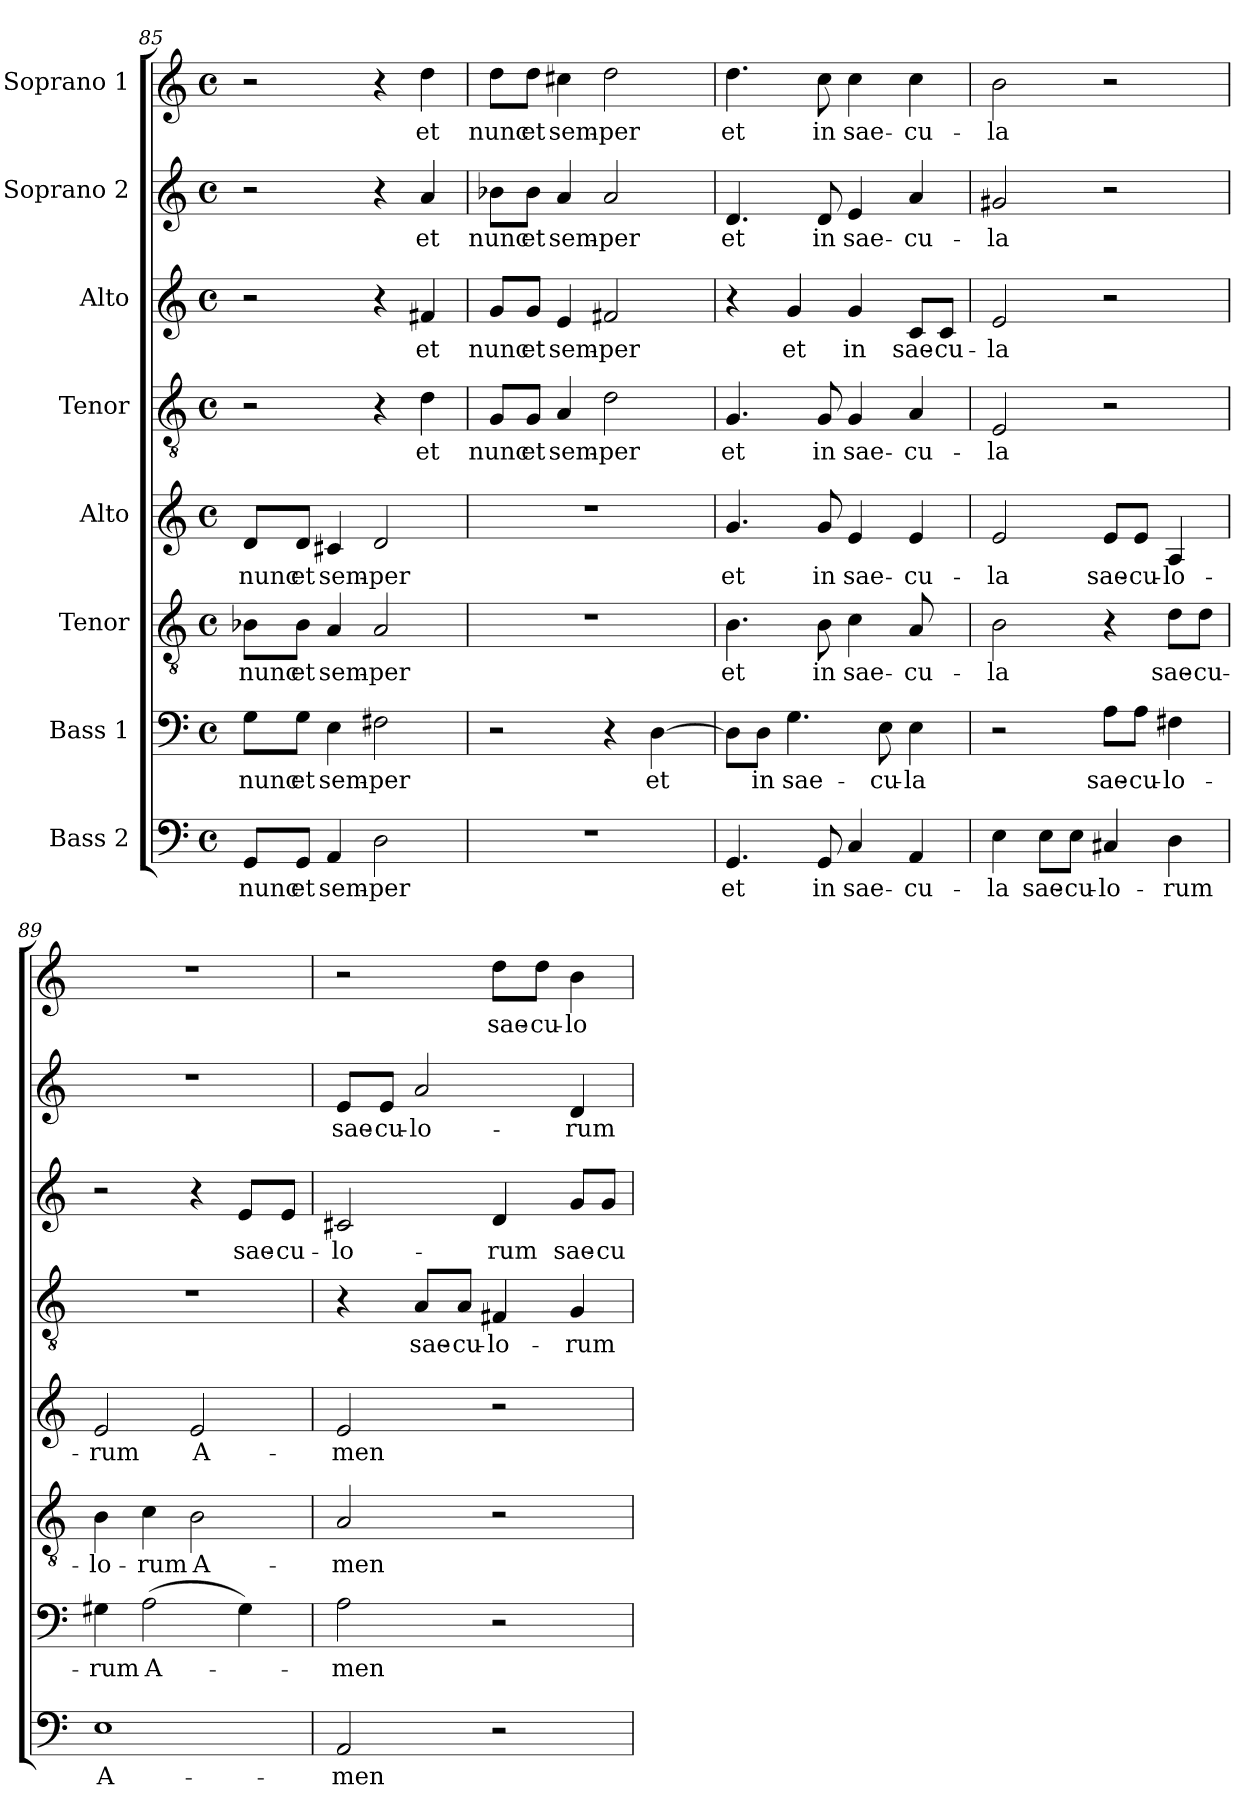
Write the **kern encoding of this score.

**kern	**text	**kern	**text	**kern	**text	**kern	**text	**kern	**text	**kern	**text	**kern	**text	**kern	**text
*part8	*part8	*part7	*part7	*part6	*part6	*part5	*part5	*part4	*part4	*part3	*part3	*part2	*part2	*part1	*part1
*staff8	*staff8	*staff7	*staff7	*staff6	*staff6	*staff5	*staff5	*staff4	*staff4	*staff3	*staff3	*staff2	*staff2	*staff1	*staff1
*I"Bass 2	*	*I"Bass 1	*	*I"Tenor	*	*I"Alto	*	*I"Tenor	*	*I"Alto	*	*I"Soprano 2	*	*I"Soprano 1	*
!!LO:LB:g=z
*clefF4	*	*clefF4	*	*clefGv2	*	*clefG2	*	*clefGv2	*	*clefG2	*	*clefG2	*	*clefG2	*
*k[]	*	*k[]	*	*k[]	*	*k[]	*	*k[]	*	*k[]	*	*k[]	*	*k[]	*
*C:	*	*C:	*	*C:	*	*C:	*	*C:	*	*C:	*	*C:	*	*C:	*
*M4/4	*	*M4/4	*	*M4/4	*	*M4/4	*	*M4/4	*	*M4/4	*	*M4/4	*	*M4/4	*
*met(c)	*	*met(c)	*	*met(c)	*	*met(c)	*	*met(c)	*	*met(c)	*	*met(c)	*	*met(c)	*
=85	=85	=85	=85	=85	=85	=85	=85	=85	=85	=85	=85	=85	=85	=85	=85
8GG/L	nunc	8G\L	nunc	8B-X\L	nunc	8d/L	nunc	2r	.	2r	.	2r	.	2r	.
8GG/J	et	8G\J	et	8B-\J	et	8d/J	et	.	.	.	.	.	.	.	.
4AA/	sem-	4E\	sem-	4A/	sem-	4c#X/	sem-	.	.	.	.	.	.	.	.
2D\	-per	2F#X\	-per	2A/	-per	2d/	-per	4r	.	4r	.	4r	.	4r	.
.	.	.	.	.	.	.	.	4d\	et	4f#X/	et	4a/	et	4dd\	et
=86	=86	=86	=86	=86	=86	=86	=86	=86	=86	=86	=86	=86	=86	=86	=86
1r	.	2r	.	1r	.	1r	.	8G/L	nunc	8g/L	nunc	8b-X\L	nunc	8dd\L	nunc
.	.	.	.	.	.	.	.	8G/J	et	8g/J	et	8b-\J	et	8dd\J	et
.	.	.	.	.	.	.	.	4A/	sem-	4e/	sem-	4a/	sem-	4cc#X\	sem-
.	.	4r	.	.	.	.	.	2d\	-per	2f#X/	-per	2a/	-per	2dd\	-per
.	.	[4D\	et	.	.	.	.	.	.	.	.	.	.	.	.
=87	=87	=87	=87	=87	=87	=87	=87	=87	=87	=87	=87	=87	=87	=87	=87
4.GG/	et	8D\L]	.	4.B\	et	4.g/	et	4.G/	et	4r	.	4.d/	et	4.dd\	et
.	.	8D\J	in	.	.	.	.	.	.	.	.	.	.	.	.
.	.	4.G\	sae-	.	.	.	.	.	.	4g/	et	.	.	.	.
8GG/	in	.	.	8B\	in	8g/	in	8G/	in	.	.	8d/	in	8cc\	in
4C/	sae-	.	.	4c\	sae-	4e/	sae-	4G/	sae-	4g/	in	4e/	sae-	4cc\	sae-
.	.	8E\	-cu-	.	.	.	.	.	.	.	.	.	.	.	.
4AA/	-cu-	4E\	-la	8A/	-cu-	4e/	-cu-	4A/	-cu-	8c/L	sae-	4a/	-cu-	4cc\	-cu-
.	.	.	.	8ryy	.	.	.	.	.	8c/J	-cu-	.	.	.	.
=88	=88	=88	=88	=88	=88	=88	=88	=88	=88	=88	=88	=88	=88	=88	=88
4E\	-la	2r	.	2B\	-la	2e/	-la	2E/	-la	2e/	-la	2g#X/	-la	2b\	-la
8E\L	sae-	.	.	.	.	.	.	.	.	.	.	.	.	.	.
8E\J	-cu-	.	.	.	.	.	.	.	.	.	.	.	.	.	.
4C#X/	-lo-	8A\L	sae-	4r	.	8e/L	sae-	2r	.	2r	.	2r	.	2r	.
.	.	8A\J	-cu-	.	.	8e/J	-cu-	.	.	.	.	.	.	.	.
4D\	-rum	4F#X\	-lo-	8d\L	sae-	4A/	-lo-	.	.	.	.	.	.	.	.
.	.	.	.	8d\J	-cu-	.	.	.	.	.	.	.	.	.	.
=89	=89	=89	=89	=89	=89	=89	=89	=89	=89	=89	=89	=89	=89	=89	=89
1E	A-	4G#X\	-rum	4B\	-lo-	2e/	-rum	1r	.	2r	.	1r	.	1r	.
.	.	(2A\	A-	4c\	-rum	.	.	.	.	.	.	.	.	.	.
.	.	.	.	2B\	A-	2e/	A-	.	.	4r	.	.	.	.	.
.	.	4G#\)	.	.	.	.	.	.	.	8e/L	sae-	.	.	.	.
.	.	.	.	.	.	.	.	.	.	8e/J	-cu-	.	.	.	.
=90	=90	=90	=90	=90	=90	=90	=90	=90	=90	=90	=90	=90	=90	=90	=90
2AA/	-men	2A\	-men	2A/	-men	2e/	-men	4r	.	2c#X/	-lo-	8e/L	sae-	2r	.
.	.	.	.	.	.	.	.	.	.	.	.	8e/J	-cu-	.	.
.	.	.	.	.	.	.	.	8A/L	sae-	.	.	2a/	-lo-	.	.
.	.	.	.	.	.	.	.	8A/J	-cu-	.	.	.	.	.	.
2r	.	2r	.	2r	.	2r	.	4F#X/	-lo-	4d/	-rum	.	.	8dd\L	sae-
.	.	.	.	.	.	.	.	.	.	.	.	.	.	8dd\J	-cu-
.	.	.	.	.	.	.	.	4G/	-rum	8g/L	sae-	4d/	-rum	4b\	-lo-
.	.	.	.	.	.	.	.	.	.	8g/J	-cu-	.	.	.	.
=	=	=	=	=	=	=	=	=	=	=	=	=	=	=	=
*-	*-	*-	*-	*-	*-	*-	*-	*-	*-	*-	*-	*-	*-	*-	*-
